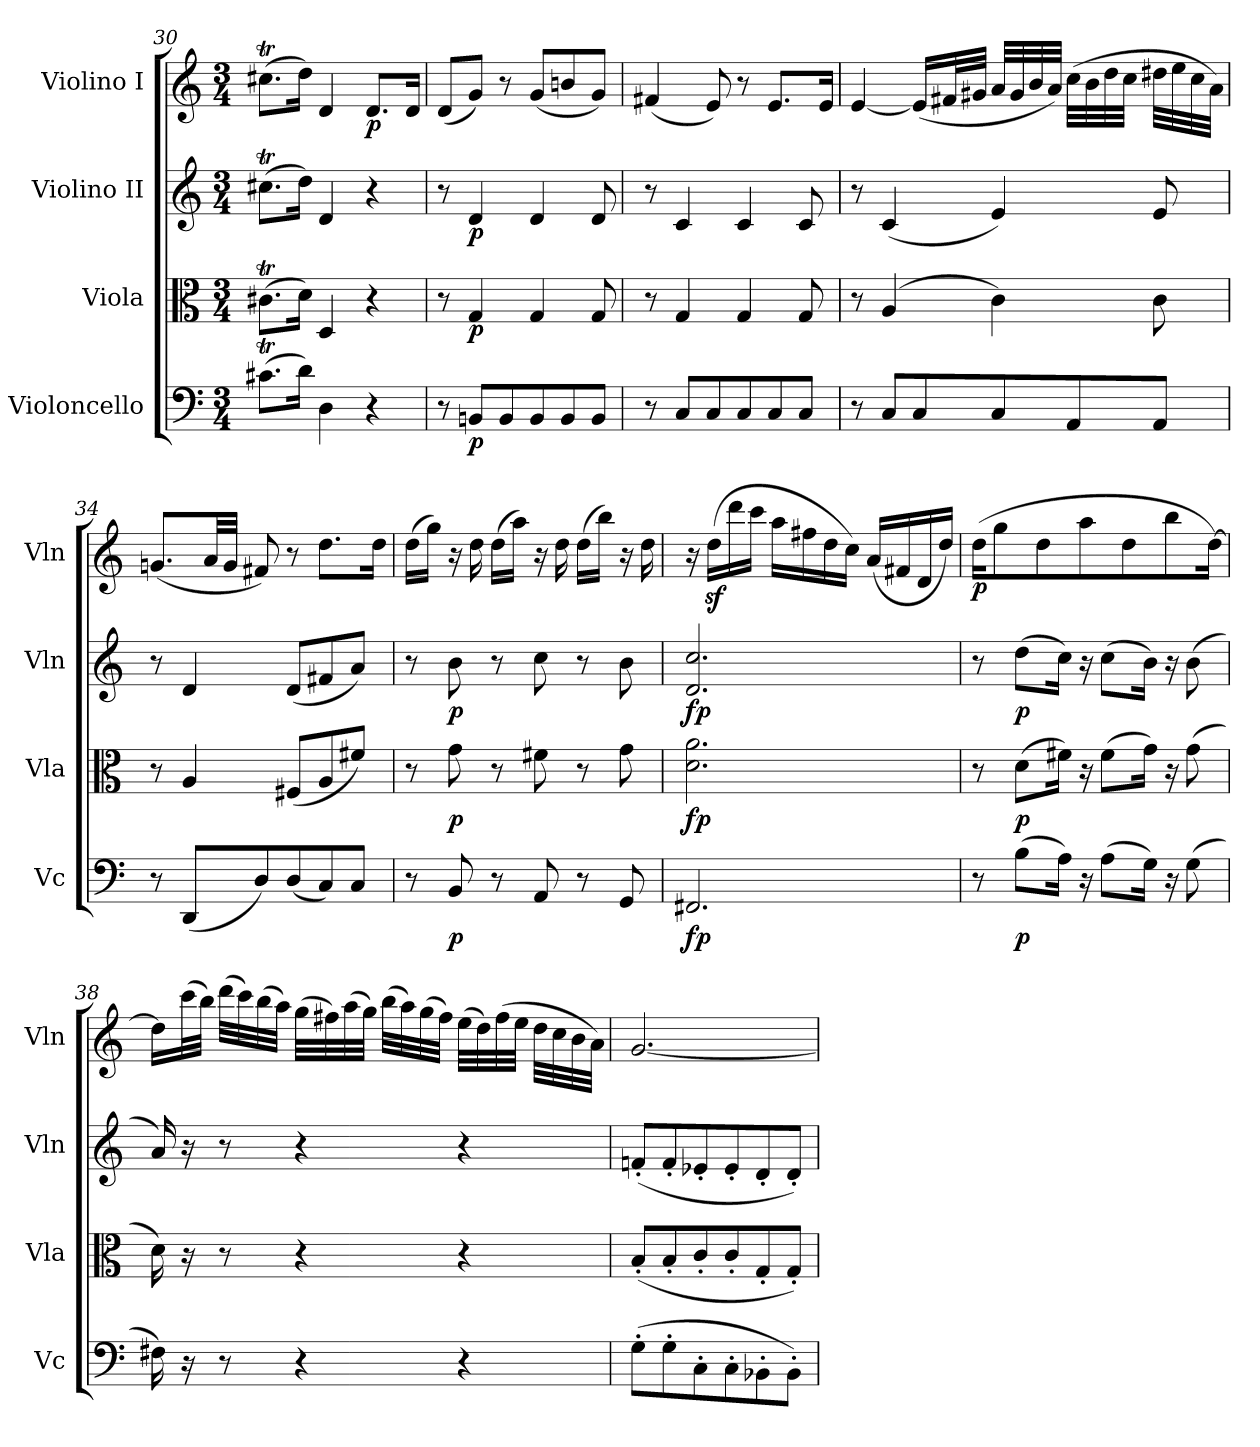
**kern	**dynam	**kern	**dynam	**kern	**dynam	**kern	**dynam
*part4	*part4	*part3	*part3	*part2	*part2	*part1	*part1
*staff4	*staff4	*staff3	*staff3	*staff2	*staff2	*staff1	*staff1
*I"Violoncello	*	*I"Viola	*	*I"Violino II	*	*I"Violino I	*
*I'Vc	*	*I'Vla	*	*I'Vln	*	*I'Vln	*
!!LO:LB:g=z
*clefF4	*	*clefC3	*	*clefG2	*	*clefG2	*
*k[]	*	*k[]	*	*k[]	*	*k[]	*
*C:	*	*C:	*	*C:	*	*C:	*
*M3/4	*	*M3/4	*	*M3/4	*	*M3/4	*
=30	=30	=30	=30	=30	=30	=30	=30
(8.c#XtL	.	(8.c#XtL	.	(8.cc#XtL	.	(8.cc#XtL	.
16dJk)	.	16dJk)	.	16ddJk)	.	16ddJk)	.
4D	.	4D	.	4d	.	4d	.
4r	.	4r	.	4r	.	8.dL	p
.	.	.	.	.	.	16dJk	.
=31	=31	=31	=31	=31	=31	=31	=31
8r	.	8r	.	8r	.	(8dL	.
8BBnL	p	4G	p	4d	p	8gJ)	.
8BB	.	.	.	.	.	8r	.
8BB	.	4G	.	4d	.	(8gL	.
8BB	.	.	.	.	.	8bn	.
8BBJ	.	8G	.	8d	.	8gJ)	.
=32	=32	=32	=32	=32	=32	=32	=32
8r	.	8r	.	8r	.	(4f#X	.
8CL	.	4G	.	4c	.	.	.
8C	.	.	.	.	.	8e)	.
8C	.	4G	.	4c	.	8r	.
8C	.	.	.	.	.	8.eL	.
8CJ	.	8G	.	8c	.	.	.
.	.	.	.	.	.	16eJk	.
=33	=33	=33	=33	=33	=33	=33	=33
8r	.	8r	.	8r	.	[4e	.
8CL	.	(4A	.	(4c	.	.	.
8C	.	.	.	.	.	(16eLL]	.
.	.	.	.	.	.	32f#XL	.
.	.	.	.	.	.	32g#XJJJ	.
8C	.	4c)	.	4e)	.	32aLLL	.
.	.	.	.	.	.	32g#	.
.	.	.	.	.	.	32b	.
.	.	.	.	.	.	32aJJJ)	.
8AA	.	.	.	.	.	(32ccLLL	.
.	.	.	.	.	.	32b	.
.	.	.	.	.	.	32dd	.
.	.	.	.	.	.	32ccJJJ	.
8AAJ	.	8c	.	8e	.	32dd#XLLL	.
.	.	.	.	.	.	32ee	.
.	.	.	.	.	.	32cc	.
.	.	.	.	.	.	32aJJJ)	.
=34	=34	=34	=34	=34	=34	=34	=34
8r	.	8r	.	8r	.	(8.gnL	.
(8DDL	.	4A	.	4d	.	.	.
.	.	.	.	.	.	32aLL	.
.	.	.	.	.	.	32gJJJ	.
8D)	.	.	.	.	.	8f#X)	.
(8D	cresc.	(8F#XL	cresc.	(8dL	cresc.	8r	.
8C)	.	8A	.	8f#X	.	8.ddL	cresc.
8CJ	.	8f#XJ)	.	8aJ)	.	.	.
.	.	.	.	.	.	16ddJk	.
!!LO:PB:g=z
=35	=35	=35	=35	=35	=35	=35	=35
8r	.	8r	.	8r	.	(16ddLL	.
.	.	.	.	.	.	16ggJJ)	.
8BB	p	8g	p	8b	p	16r	.
.	.	.	.	.	.	16dd	.
8r	.	8r	.	8r	.	(16ddLL	.
.	.	.	.	.	.	16aaJJ)	.
8AA	.	8f#X	.	8cc	.	16r	.
.	.	.	.	.	.	16dd	.
8r	.	8r	.	8r	.	(16ddLL	.
.	.	.	.	.	.	16bbJJ)	.
8GG	.	8g	.	8b	.	16r	.
.	.	.	.	.	.	16dd	.
=36	=36	=36	=36	=36	=36	=36	=36
2.FF#X	fp	2.a 2.d	fp	2.cc 2.d	fp	16r	.
.	.	.	.	.	.	(16ddzLL	.
.	.	.	.	.	.	16ddd	.
.	.	.	.	.	.	16cccJJ	.
.	.	.	.	.	.	16aaLL	decrescendo
.	.	.	.	.	.	16ff#X	.
.	.	.	.	.	.	16dd	.
.	.	.	.	.	.	16ccJJ)	.
.	.	.	.	.	.	(16aLL	.
.	.	.	.	.	.	16f#X	.
.	.	.	.	.	.	16d	.
.	.	.	.	.	.	16ddJJ)	.
=37	=37	=37	=37	=37	=37	=37	=37
8r	.	8r	.	8r	.	(16ddKL	p
.	.	.	.	.	.	8gg	.
(8BL	p	(8dL	p	(8ddL	p	.	.
.	.	.	.	.	.	8dd	.
16AJk)	.	16f#XJk)	.	16ccJk)	.	.	.
16r	.	16r	.	16r	.	8aa	.
(8AL	.	(8f#L	.	(8ccL	.	.	.
.	.	.	.	.	.	8dd	.
16GJk)	.	16gJk)	.	16bJk)	.	.	.
16r	.	16r	.	16r	.	8bb	.
(8G	.	(8g	.	(8b	.	.	.
.	.	.	.	.	.	[16ddJk)	.
=38	=38	=38	=38	=38	=38	=38	=38
16F#X)	.	16d)	.	16a)	.	16ddLL]	.
16r	.	16r	.	16r	.	(32cccL	.
.	.	.	.	.	.	32bbJJJ)	.
8r	.	8r	.	8r	.	(32dddLLL	.
.	.	.	.	.	.	32ccc)	.
.	.	.	.	.	.	(32bb	.
.	.	.	.	.	.	32aaJJJ)	.
4r	.	4r	.	4r	.	(32ggLLL	.
.	.	.	.	.	.	32ff#X)	.
.	.	.	.	.	.	(32aa	.
.	.	.	.	.	.	32ggJJJ)	.
.	.	.	.	.	.	(32bbLLL	.
.	.	.	.	.	.	32aa)	.
.	.	.	.	.	.	(32gg	.
.	.	.	.	.	.	32ff#JJJ)	.
4r	.	4r	.	4r	.	(32eeLLL	.
.	.	.	.	.	.	32dd)	.
.	.	.	.	.	.	(32ff#	.
.	.	.	.	.	.	32eeJJJ	.
.	.	.	.	.	.	32ddLLL	.
.	.	.	.	.	.	32cc	.
.	.	.	.	.	.	32b	.
.	.	.	.	.	.	32aJJJ)	.
!!LO:LB:g=z
=39	=39	=39	=39	=39	=39	=39	=39
(8G'L	.	(8B'L	.	(8fn'L	.	[2.g	.
8G'	.	8B'	.	8f'	.	.	.
8C'	.	8c'	.	8e-X'	.	.	.
8C'	.	8c'	.	8e-'	.	.	.
8BB-X'	.	8G'	.	8d'	.	.	.
8BB-'J)	.	8G'J)	.	8d'J)	.	.	.
=	=	=	=	=	=	=	=
*-	*-	*-	*-	*-	*-	*-	*-
